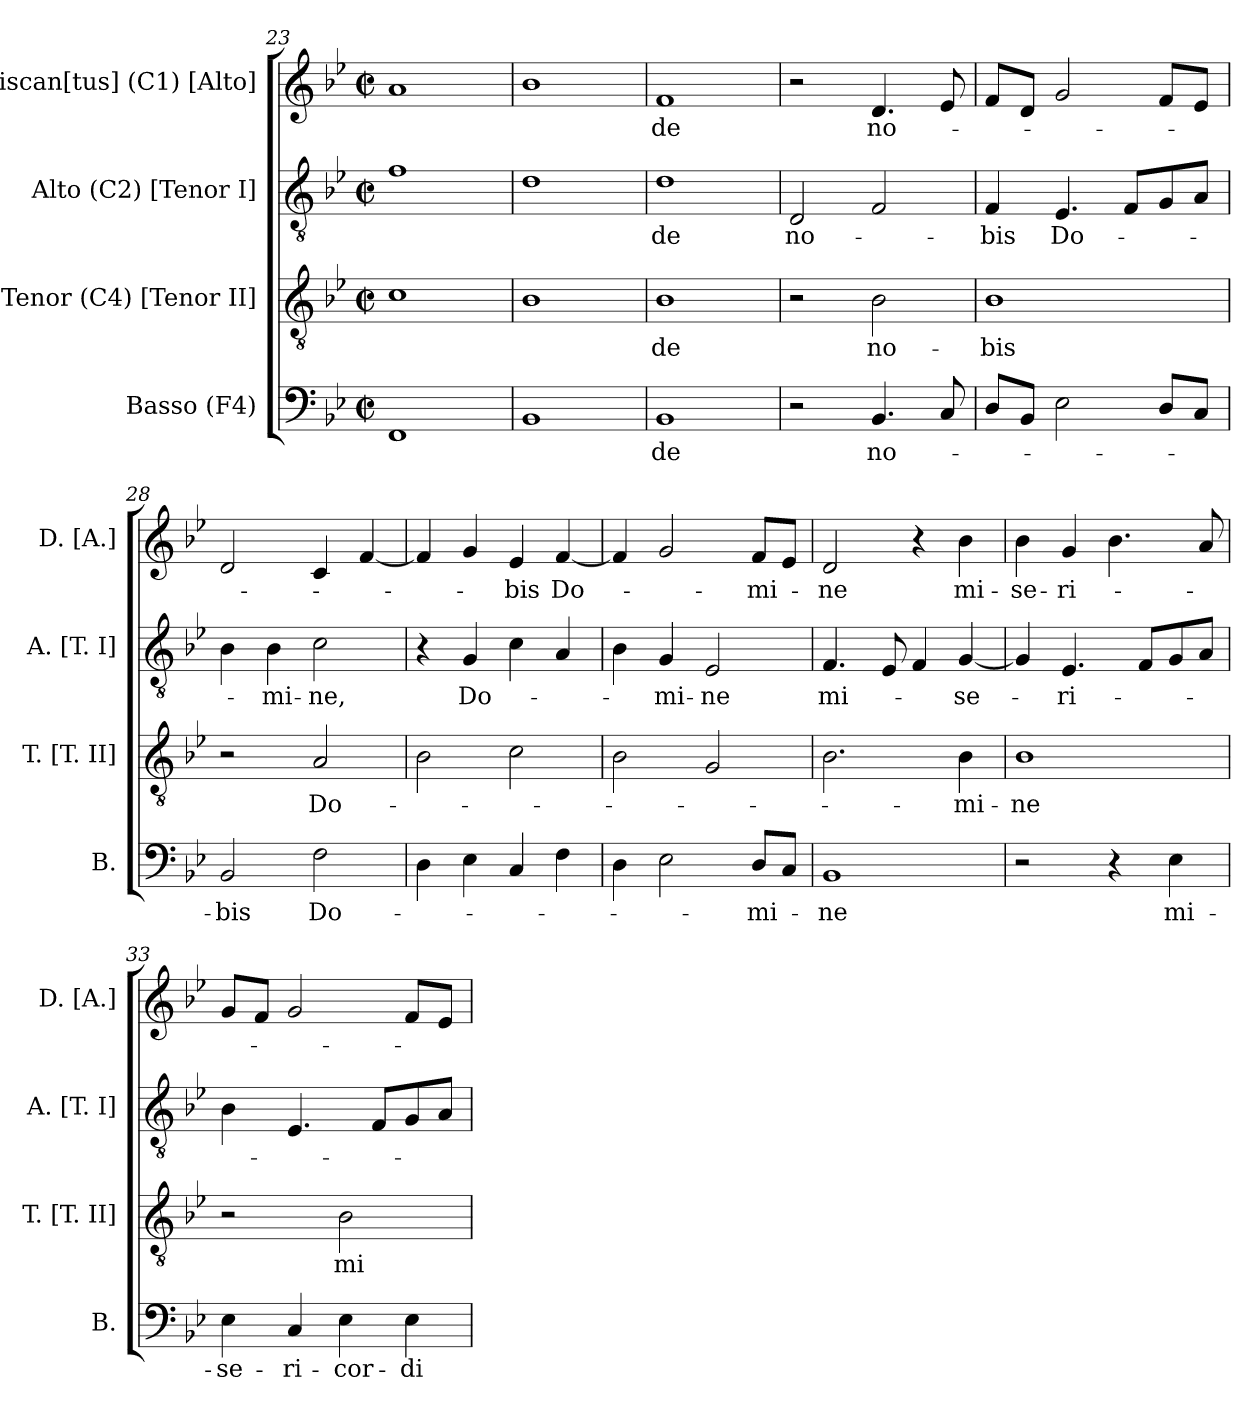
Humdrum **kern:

**kern	**text	**kern	**text	**kern	**text	**kern	**text
*part4	*part4	*part3	*part3	*part2	*part2	*part1	*part1
*staff4	*staff4	*staff3	*staff3	*staff2	*staff2	*staff1	*staff1
*I"Basso (F4)	*	*I"Tenor (C4) [Tenor II]	*	*I"Alto (C2) [Tenor I]	*	*I"Discan[tus] (C1) [Alto]	*
*I'B.	*	*I'T. [T. II]	*	*I'A. [T. I]	*	*I'D. [A.]	*
*clefF4	*	*clefGv2	*	*clefGv2	*	*clefG2	*
*	*	*ITrd7c12	*	*ITrd7c12	*	*	*
*k[b-e-]	*	*k[b-e-]	*	*k[b-e-]	*	*k[b-e-]	*
*B-:	*	*B-:	*	*B-:	*	*B-:	*
*M2/2	*	*M2/2	*	*M2/2	*	*M2/2	*
*met(c|)	*	*met(c|)	*	*met(c|)	*	*met(c|)	*
=23	=23	=23	=23	=23	=23	=23	=23
1FFi	.	1Ci	.	1Fi	.	1ai	.
=24	=24	=24	=24	=24	=24	=24	=24
1BB-i	.	1BB-i	.	1Di	.	1b-i	.
=25	=25	=25	=25	=25	=25	=25	=25
!	!LO:LY:b:color=#000000	!	!	!	!	!	!
!	!	!	!LO:LY:b:color=#000000	!	!	!	!
!	!	!	!	!	!LO:LY:b:color=#000000	!	!
!	!	!	!	!	!	!	!LO:LY:b:color=#000000
1BB-i	-de	1BB-i	-de	1Di	-de	1fi	-de
=26	=26	=26	=26	=26	=26	=26	=26
!	!	!	!	!	!LO:LY:b:color=#000000	!	!
2r	.	2r	.	2DDi/	no-	2r	.
!	!LO:LY:b:color=#000000	!	!	!	!	!	!
!	!	!	!LO:LY:b:color=#000000	!	!	!	!
!	!	!	!	!	!	!	!LO:LY:b:color=#000000
4.BB-i/	no-	2BB-i\	no-	2FFi/	.	4.di/	no-
8Ci/	.	.	.	.	.	8e-i/	.
=27	=27	=27	=27	=27	=27	=27	=27
!	!	!	!LO:LY:b:color=#000000	!	!	!	!
!	!	!	!	!	!LO:LY:b:color=#000000	!	!
8Di/L	.	1BB-i	-bis	4FFi/	-bis	8fi/L	.
8BB-i/J	.	.	.	.	.	8di/J	.
!	!	!	!	!	!LO:LY:b:color=#000000	!	!
2E-i\	.	.	.	4.EE-i/	Do-	2gi/	.
.	.	.	.	8FFi/L	.	.	.
8Di/L	.	.	.	8GGi/	.	8fi/L	.
8Ci/J	.	.	.	8AAi/J	.	8e-i/J	.
=28	=28	=28	=28	=28	=28	=28	=28
!	!LO:LY:b:color=#000000	!	!	!	!	!	!
2BB-i/	-bis	2r	.	4BB-i\	.	2di/	.
!	!	!	!	!	!LO:LY:b:color=#000000	!	!
.	.	.	.	4BB-i\	-mi-	.	.
!	!LO:LY:b:color=#000000	!	!	!	!	!	!
!	!	!	!LO:LY:b:color=#000000	!	!	!	!
!	!	!	!	!	!LO:LY:b:color=#000000	!	!
2Fi\	Do-	2AAi/	Do-	2Ci\	-ne,	4ci/	.
.	.	.	.	.	.	[<4fi/	.
=29	=29	=29	=29	=29	=29	=29	=29
4Di\	.	2BB-i\	.	4r	.	4fi/]	.
!	!	!	!	!	!LO:LY:b:color=#000000	!	!
4E-i\	.	.	.	4GGi/	Do-	4gi/	.
!	!	!	!	!	!	!	!LO:LY:b:color=#000000
4Ci/	.	2Ci\	.	4Ci\	.	4e-i/	-bis
!	!	!	!	!	!	!	!LO:LY:b:color=#000000
4Fi\	.	.	.	4AAi/	.	[<4fi/	Do-
!!LO:LB:g=z
=30	=30	=30	=30	=30	=30	=30	=30
4Di\	.	2BB-i\	.	4BB-i\	.	4fi/]	.
!	!	!	!	!	!LO:LY:b:color=#000000	!	!
2E-i\	.	.	.	4GGi/	-mi-	2gi/	.
!	!	!	!	!	!LO:LY:b:color=#000000	!	!
.	.	2GGi/	.	2EE-i/	-ne	.	.
!	!LO:LY:b:color=#000000	!	!	!	!	!	!
!	!	!	!	!	!	!	!LO:LY:b:color=#000000
8Di/L	-mi-	.	.	.	.	8fi/L	-mi-
8Ci/J	.	.	.	.	.	8e-i/J	.
=31	=31	=31	=31	=31	=31	=31	=31
!	!LO:LY:b:color=#000000	!	!	!	!	!	!
!	!	!	!	!	!LO:LY:b:color=#000000	!	!
!	!	!	!	!	!	!	!LO:LY:b:color=#000000
1BB-i	-ne	2.BB-i\	.	4.FFi/	mi-	2di/	-ne
.	.	.	.	8EE-i/	.	.	.
.	.	.	.	4FFi/	.	4r	.
!	!	!	!LO:LY:b:color=#000000	!	!	!	!
!	!	!	!	!	!LO:LY:b:color=#000000	!	!
!	!	!	!	!	!	!	!LO:LY:b:color=#000000
.	.	4BB-i\	-mi-	[<4GGi/	-se-	4b-i\	mi-
=32	=32	=32	=32	=32	=32	=32	=32
!	!	!	!LO:LY:b:color=#000000	!	!	!	!
!	!	!	!	!	!	!	!LO:LY:b:color=#000000
2r	.	1BB-i	-ne	4GGi/]	.	4b-i\	-se-
!	!	!	!	!	!LO:LY:b:color=#000000	!	!
!	!	!	!	!	!	!	!LO:LY:b:color=#000000
.	.	.	.	4.EE-i/	-ri-	4gi/	-ri-
4r	.	.	.	.	.	4.b-i\	.
.	.	.	.	8FFi/L	.	.	.
!	!LO:LY:b:color=#000000	!	!	!	!	!	!
4E-i\	mi-	.	.	8GGi/	.	.	.
.	.	.	.	8AAi/J	.	8ai/	.
=33	=33	=33	=33	=33	=33	=33	=33
!	!LO:LY:b:color=#000000	!	!	!	!	!	!
4E-i\	-se-	2r	.	4BB-i\	.	8gi/L	.
.	.	.	.	.	.	8fi/J	.
!	!LO:LY:b:color=#000000	!	!	!	!	!	!
4Ci/	-ri-	.	.	4.EE-i/	.	2gi/	.
!	!LO:LY:b:color=#000000	!	!	!	!	!	!
!	!	!	!LO:LY:b:color=#000000	!	!	!	!
4E-i\	-cor-	2BB-i\	mi-	.	.	.	.
.	.	.	.	8FFi/L	.	.	.
!	!LO:LY:b:color=#000000	!	!	!	!	!	!
4E-i\	-di-	.	.	8GGi/	.	8fi/L	.
.	.	.	.	8AAi/J	.	8e-i/J	.
=	=	=	=	=	=	=	=
*-	*-	*-	*-	*-	*-	*-	*-
